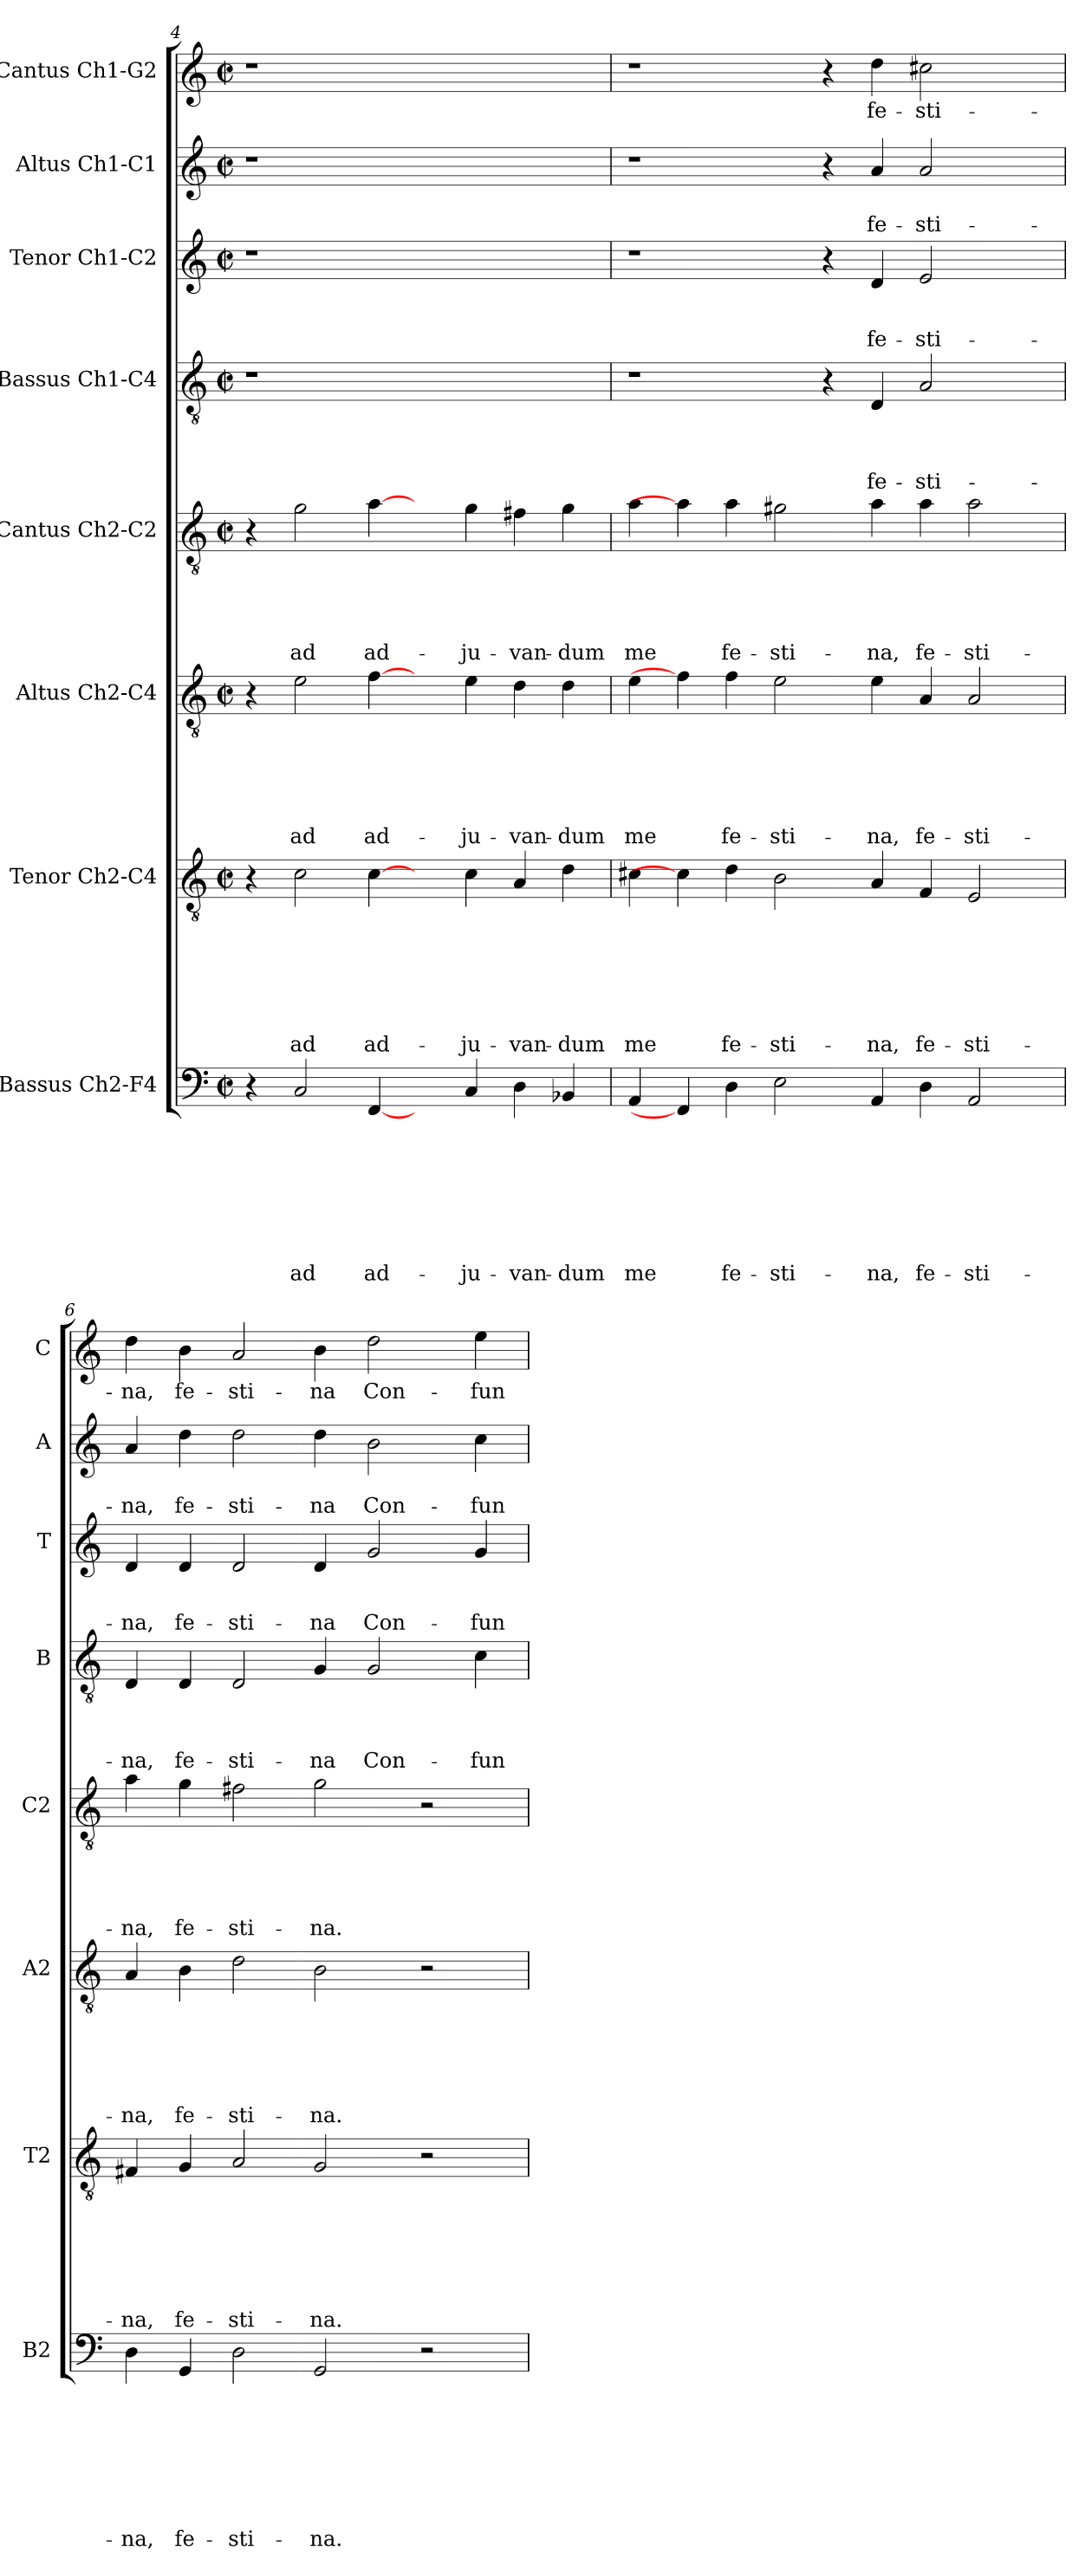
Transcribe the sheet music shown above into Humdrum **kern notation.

**kern	**text	**text	**text	**text	**text	**text	**text	**text	**kern	**text	**text	**text	**text	**text	**text	**text	**kern	**text	**text	**text	**text	**text	**text	**kern	**text	**text	**text	**text	**text	**kern	**text	**text	**text	**text	**kern	**text	**text	**text	**kern	**text	**text	**kern	**text
*part8	*part8	*part8	*part8	*part8	*part8	*part8	*part8	*part8	*part7	*part7	*part7	*part7	*part7	*part7	*part7	*part7	*part6	*part6	*part6	*part6	*part6	*part6	*part6	*part5	*part5	*part5	*part5	*part5	*part5	*part4	*part4	*part4	*part4	*part4	*part3	*part3	*part3	*part3	*part2	*part2	*part2	*part1	*part1
*staff8	*staff8	*staff8	*staff8	*staff8	*staff8	*staff8	*staff8	*staff8	*staff7	*staff7	*staff7	*staff7	*staff7	*staff7	*staff7	*staff7	*staff6	*staff6	*staff6	*staff6	*staff6	*staff6	*staff6	*staff5	*staff5	*staff5	*staff5	*staff5	*staff5	*staff4	*staff4	*staff4	*staff4	*staff4	*staff3	*staff3	*staff3	*staff3	*staff2	*staff2	*staff2	*staff1	*staff1
*I"Bassus Ch2-F4	*	*	*	*	*	*	*	*	*I"Tenor Ch2-C4	*	*	*	*	*	*	*	*I"Altus Ch2-C4	*	*	*	*	*	*	*I"Cantus Ch2-C2	*	*	*	*	*	*I"Bassus Ch1-C4	*	*	*	*	*I"Tenor Ch1-C2	*	*	*	*I"Altus Ch1-C1	*	*	*I"Cantus Ch1-G2	*
*I'B2	*	*	*	*	*	*	*	*	*I'T2	*	*	*	*	*	*	*	*I'A2	*	*	*	*	*	*	*I'C2	*	*	*	*	*	*I'B	*	*	*	*	*I'T	*	*	*	*I'A	*	*	*I'C	*
*clefF4	*	*	*	*	*	*	*	*	*clefGv2	*	*	*	*	*	*	*	*clefGv2	*	*	*	*	*	*	*clefGv2	*	*	*	*	*	*clefGv2	*	*	*	*	*clefG2	*	*	*	*clefG2	*	*	*clefG2	*
*k[]	*	*	*	*	*	*	*	*	*k[]	*	*	*	*	*	*	*	*k[]	*	*	*	*	*	*	*k[]	*	*	*	*	*	*k[]	*	*	*	*	*k[]	*	*	*	*k[]	*	*	*k[]	*
*C:	*	*	*	*	*	*	*	*	*C:	*	*	*	*	*	*	*	*C:	*	*	*	*	*	*	*C:	*	*	*	*	*	*C:	*	*	*	*	*C:	*	*	*	*C:	*	*	*C:	*
*M2/2	*	*	*	*	*	*	*	*	*M2/2	*	*	*	*	*	*	*	*M2/2	*	*	*	*	*	*	*M2/2	*	*	*	*	*	*M2/2	*	*	*	*	*M2/2	*	*	*	*M2/2	*	*	*M2/2	*
*met(c|)	*	*	*	*	*	*	*	*	*met(c|)	*	*	*	*	*	*	*	*met(c|)	*	*	*	*	*	*	*met(c|)	*	*	*	*	*	*met(c|)	*	*	*	*	*met(c|)	*	*	*	*met(c|)	*	*	*met(c|)	*
=4	=4	=4	=4	=4	=4	=4	=4	=4	=4	=4	=4	=4	=4	=4	=4	=4	=4	=4	=4	=4	=4	=4	=4	=4	=4	=4	=4	=4	=4	=4	=4	=4	=4	=4	=4	=4	=4	=4	=4	=4	=4	=4	=4
4r	.	.	.	.	.	.	.	.	4r	.	.	.	.	.	.	.	4r	.	.	.	.	.	.	4r	.	.	.	.	.	1r	.	.	.	.	1r	.	.	.	1r	.	.	1r	.
!	!	!	!	!	!	!	!	!LO:LY:b	!	!	!	!	!	!	!	!LO:LY:b	!	!	!	!	!	!	!LO:LY:b	!	!	!	!	!	!LO:LY:b	!	!	!	!	!	!	!	!	!	!	!	!	!	!
2C/	.	.	.	.	.	.	.	ad	2c\	.	.	.	.	.	.	ad	2e\	.	.	.	.	.	ad	2g\	.	.	.	.	ad	.	.	.	.	.	.	.	.	.	.	.	.	.	.
!	!	!	!	!	!	!	!	!LO:LY:b	!	!	!	!	!	!	!	!LO:LY:b	!	!	!	!	!	!	!LO:LY:b	!	!	!	!	!	!LO:LY:b	!	!	!	!	!	!	!	!	!	!	!	!	!	!
[4FF/	.	.	.	.	.	.	.	ad-	[4c\	.	.	.	.	.	.	ad-	[4f\	.	.	.	.	.	ad-	[4a\	.	.	.	.	ad-	.	.	.	.	.	.	.	.	.	.	.	.	.	.
4ryy	.	.	.	.	.	.	.	.	4ryy	.	.	.	.	.	.	.	4ryy	.	.	.	.	.	.	4ryy	.	.	.	.	.	1ryy	.	.	.	.	1ryy	.	.	.	1ryy	.	.	1ryy	.
!	!	!	!	!	!	!	!	!LO:LY:b	!	!	!	!	!	!	!	!LO:LY:b	!	!	!	!	!	!	!LO:LY:b	!	!	!	!	!	!LO:LY:b	!	!	!	!	!	!	!	!	!	!	!	!	!	!
4C/	.	.	.	.	.	.	.	-ju-	4c\	.	.	.	.	.	.	-ju-	4e\	.	.	.	.	.	-ju-	4g\	.	.	.	.	-ju-	.	.	.	.	.	.	.	.	.	.	.	.	.	.
!	!	!	!	!	!	!	!	!LO:LY:b	!	!	!	!	!	!	!	!LO:LY:b	!	!	!	!	!	!	!LO:LY:b	!	!	!	!	!	!LO:LY:b	!	!	!	!	!	!	!	!	!	!	!	!	!	!
4D\	.	.	.	.	.	.	.	-van-	4A/	.	.	.	.	.	.	-van-	4d\	.	.	.	.	.	-van-	4f#X\	.	.	.	.	-van-	.	.	.	.	.	.	.	.	.	.	.	.	.	.
!	!	!	!	!	!	!	!	!LO:LY:b	!	!	!	!	!	!	!	!LO:LY:b	!	!	!	!	!	!	!LO:LY:b	!	!	!	!	!	!LO:LY:b	!	!	!	!	!	!	!	!	!	!	!	!	!	!
4BB-X/	.	.	.	.	.	.	.	-dum	4d\	.	.	.	.	.	.	-dum	4d\	.	.	.	.	.	-dum	4g\	.	.	.	.	-dum	.	.	.	.	.	.	.	.	.	.	.	.	.	.
!!LO:LB:g=z
=5	=5	=5	=5	=5	=5	=5	=5	=5	=5	=5	=5	=5	=5	=5	=5	=5	=5	=5	=5	=5	=5	=5	=5	=5	=5	=5	=5	=5	=5	=5	=5	=5	=5	=5	=5	=5	=5	=5	=5	=5	=5	=5	=5
!	!	!	!	!	!	!	!	!LO:LY:b	!	!	!	!	!	!	!	!LO:LY:b	!	!	!	!	!	!	!LO:LY:b	!	!	!	!	!	!LO:LY:b	!	!	!	!	!	!	!	!	!	!	!	!	!	!
4AA/	.	.	.	.	.	.	.	me	4c#X\	.	.	.	.	.	.	me	4e\	.	.	.	.	.	me	4a\	.	.	.	.	me	1r	.	.	.	.	1r	.	.	.	1r	.	.	1r	.
4FF/]	.	.	.	.	.	.	.	.	4c\]	.	.	.	.	.	.	.	4f\]	.	.	.	.	.	.	4a\]	.	.	.	.	.	.	.	.	.	.	.	.	.	.	.	.	.	.	.
!	!	!	!	!	!	!	!	!LO:LY:b	!	!	!	!	!	!	!	!LO:LY:b	!	!	!	!	!	!	!LO:LY:b	!	!	!	!	!	!LO:LY:b	!	!	!	!	!	!	!	!	!	!	!	!	!	!
4D\	.	.	.	.	.	.	.	fe-	4d\	.	.	.	.	.	.	fe-	4f\	.	.	.	.	.	fe-	4a\	.	.	.	.	fe-	.	.	.	.	.	.	.	.	.	.	.	.	.	.
!	!	!	!	!	!	!	!	!LO:LY:b	!	!	!	!	!	!	!	!LO:LY:b	!	!	!	!	!	!	!LO:LY:b	!	!	!	!	!	!LO:LY:b	!	!	!	!	!	!	!	!	!	!	!	!	!	!
2E\	.	.	.	.	.	.	.	-sti-	2B\	.	.	.	.	.	.	-sti-	2e\	.	.	.	.	.	-sti-	2g#X\	.	.	.	.	-sti-	.	.	.	.	.	.	.	.	.	.	.	.	.	.
.	.	.	.	.	.	.	.	.	.	.	.	.	.	.	.	.	.	.	.	.	.	.	.	.	.	.	.	.	.	4r	.	.	.	.	4r	.	.	.	4r	.	.	4r	.
!	!	!	!	!	!	!	!	!LO:LY:b	!	!	!	!	!	!	!	!LO:LY:b	!	!	!	!	!	!	!LO:LY:b	!	!	!	!	!	!LO:LY:b	!	!	!	!	!LO:LY:b	!	!	!	!LO:LY:b	!	!	!LO:LY:b	!	!LO:LY:b
4AA/	.	.	.	.	.	.	.	-na,	4A/	.	.	.	.	.	.	-na,	4e\	.	.	.	.	.	-na,	4a\	.	.	.	.	-na,	4D/	.	.	.	fe-	4d/	.	.	fe-	4a/	.	fe-	4dd\	fe-
!	!	!	!	!	!	!	!	!LO:LY:b	!	!	!	!	!	!	!	!LO:LY:b	!	!	!	!	!	!	!LO:LY:b	!	!	!	!	!	!LO:LY:b	!	!	!	!	!LO:LY:b	!	!	!	!LO:LY:b	!	!	!LO:LY:b	!	!LO:LY:b
4D\	.	.	.	.	.	.	.	fe-	4F/	.	.	.	.	.	.	fe-	4A/	.	.	.	.	.	fe-	4a\	.	.	.	.	fe-	2A/	.	.	.	-sti-	2e/	.	.	-sti-	2a/	.	-sti-	2cc#X\	-sti-
!	!	!	!	!	!	!	!	!LO:LY:b	!	!	!	!	!	!	!	!LO:LY:b	!	!	!	!	!	!	!LO:LY:b	!	!	!	!	!	!LO:LY:b	!	!	!	!	!	!	!	!	!	!	!	!	!	!
2AA/	.	.	.	.	.	.	.	-sti-	2E/	.	.	.	.	.	.	-sti-	2A/	.	.	.	.	.	-sti-	2a\	.	.	.	.	-sti-	.	.	.	.	.	.	.	.	.	.	.	.	.	.
.	.	.	.	.	.	.	.	.	.	.	.	.	.	.	.	.	.	.	.	.	.	.	.	.	.	.	.	.	.	4ryy	.	.	.	.	4ryy	.	.	.	4ryy	.	.	4ryy	.
=6	=6	=6	=6	=6	=6	=6	=6	=6	=6	=6	=6	=6	=6	=6	=6	=6	=6	=6	=6	=6	=6	=6	=6	=6	=6	=6	=6	=6	=6	=6	=6	=6	=6	=6	=6	=6	=6	=6	=6	=6	=6	=6	=6
!	!	!	!	!	!	!	!	!LO:LY:b	!	!	!	!	!	!	!	!LO:LY:b	!	!	!	!	!	!	!LO:LY:b	!	!	!	!	!	!LO:LY:b	!	!	!	!	!LO:LY:b	!	!	!	!LO:LY:b	!	!	!LO:LY:b	!	!LO:LY:b
4D\	.	.	.	.	.	.	.	-na,	4F#X/	.	.	.	.	.	.	-na,	4A/	.	.	.	.	.	-na,	4a\	.	.	.	.	-na,	4D/	.	.	.	-na,	4d/	.	.	-na,	4a/	.	-na,	4dd\	-na,
!	!	!	!	!	!	!	!	!LO:LY:b	!	!	!	!	!	!	!	!LO:LY:b	!	!	!	!	!	!	!LO:LY:b	!	!	!	!	!	!LO:LY:b	!	!	!	!	!LO:LY:b	!	!	!	!LO:LY:b	!	!	!LO:LY:b	!	!LO:LY:b
4GG/	.	.	.	.	.	.	.	fe-	4G/	.	.	.	.	.	.	fe-	4B\	.	.	.	.	.	fe-	4g\	.	.	.	.	fe-	4D/	.	.	.	fe-	4d/	.	.	fe-	4dd\	.	fe-	4b\	fe-
!	!	!	!	!	!	!	!	!LO:LY:b	!	!	!	!	!	!	!	!LO:LY:b	!	!	!	!	!	!	!LO:LY:b	!	!	!	!	!	!LO:LY:b	!	!	!	!	!LO:LY:b	!	!	!	!LO:LY:b	!	!	!LO:LY:b	!	!LO:LY:b
2D\	.	.	.	.	.	.	.	-sti-	2A/	.	.	.	.	.	.	-sti-	2d\	.	.	.	.	.	-sti-	2f#X\	.	.	.	.	-sti-	2D/	.	.	.	-sti-	2d/	.	.	-sti-	2dd\	.	-sti-	2a/	-sti-
!	!	!	!	!	!	!	!	!LO:LY:b	!	!	!	!	!	!	!	!LO:LY:b	!	!	!	!	!	!	!LO:LY:b	!	!	!	!	!	!LO:LY:b	!	!	!	!	!LO:LY:b	!	!	!	!LO:LY:b	!	!	!LO:LY:b	!	!LO:LY:b
2GG/	.	.	.	.	.	.	.	-na.	2G/	.	.	.	.	.	.	-na.	2B\	.	.	.	.	.	-na.	2g\	.	.	.	.	-na.	4G/	.	.	.	-na	4d/	.	.	-na	4dd\	.	-na	4b\	-na
!	!	!	!	!	!	!	!	!	!	!	!	!	!	!	!	!	!	!	!	!	!	!	!	!	!	!	!	!	!	!	!	!	!	!LO:LY:b	!	!	!	!LO:LY:b	!	!	!LO:LY:b	!	!LO:LY:b
.	.	.	.	.	.	.	.	.	.	.	.	.	.	.	.	.	.	.	.	.	.	.	.	.	.	.	.	.	.	2G/	.	.	.	Con-	2g/	.	.	Con-	2b\	.	Con-	2dd\	Con-
2r	.	.	.	.	.	.	.	.	2r	.	.	.	.	.	.	.	2r	.	.	.	.	.	.	2r	.	.	.	.	.	.	.	.	.	.	.	.	.	.	.	.	.	.	.
!	!	!	!	!	!	!	!	!	!	!	!	!	!	!	!	!	!	!	!	!	!	!	!	!	!	!	!	!	!	!	!	!	!	!LO:LY:b	!	!	!	!LO:LY:b	!	!	!LO:LY:b	!	!LO:LY:b
.	.	.	.	.	.	.	.	.	.	.	.	.	.	.	.	.	.	.	.	.	.	.	.	.	.	.	.	.	.	4c\	.	.	.	-fun-	4g/	.	.	-fun-	4cc\	.	-fun-	4ee\	-fun-
=	=	=	=	=	=	=	=	=	=	=	=	=	=	=	=	=	=	=	=	=	=	=	=	=	=	=	=	=	=	=	=	=	=	=	=	=	=	=	=	=	=	=	=
*-	*-	*-	*-	*-	*-	*-	*-	*-	*-	*-	*-	*-	*-	*-	*-	*-	*-	*-	*-	*-	*-	*-	*-	*-	*-	*-	*-	*-	*-	*-	*-	*-	*-	*-	*-	*-	*-	*-	*-	*-	*-	*-	*-
